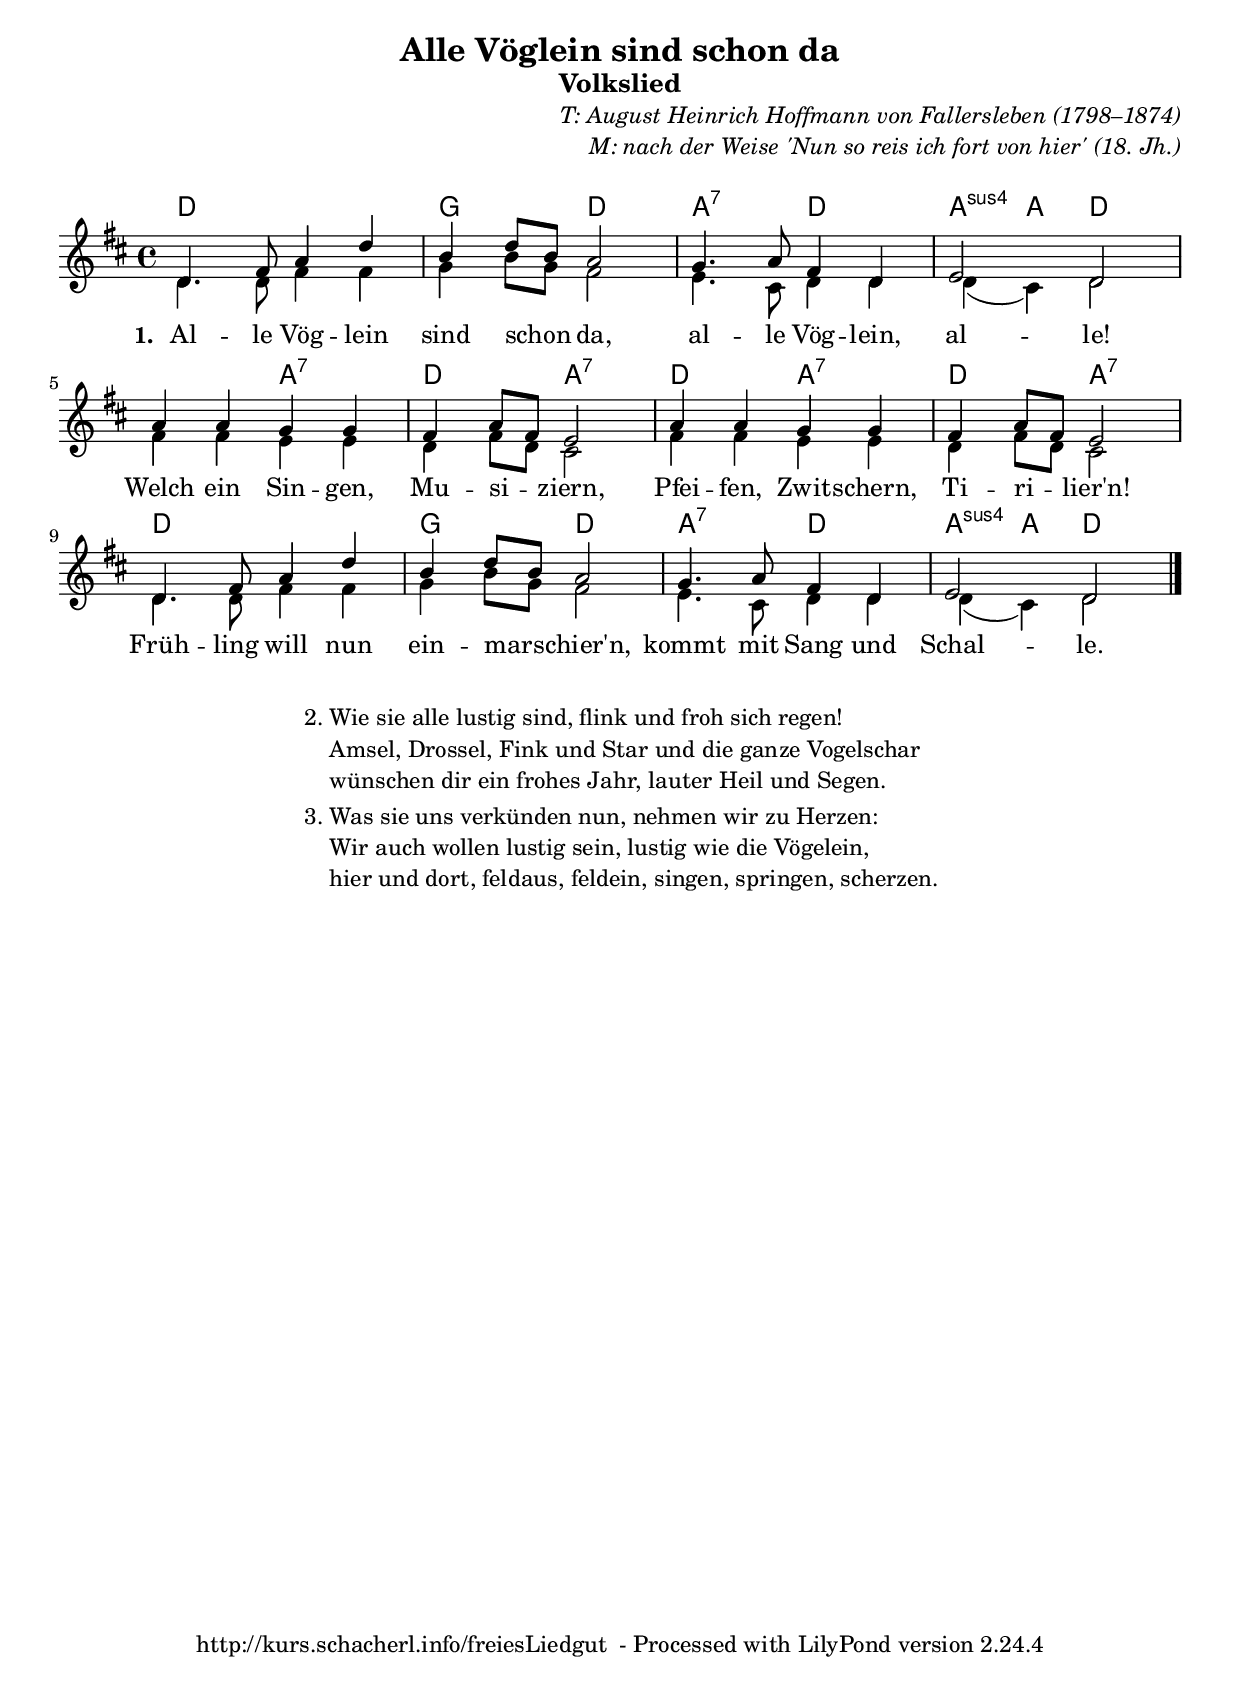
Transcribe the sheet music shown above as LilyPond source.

\version "2.24.1"



akkorde = \chords{ d1 g2 d2 a:7 d a4:sus4 a4 d2
                   s a:7 d a:7 d a:7 d a:7
                   d1 g2 d2 a:7 d a4:sus4 a4 d2
}

firstVoice =     \relative c' {
      \voiceOne
      \key d \major
      \time 4/4
      %\autoBeamOff
      d4. fis8 a4 d4 | b4 d8 b8 a2 | g4. a8 fis4 d4 | e2 d2 | \break
      a'4 a g g | fis a8 fis e2 | a4 a g g | fis a8 fis e2 | \break
      d4. fis8 a4 d4 | b4 d8 b8 a2 | g4. a8 fis4 d4 | e2 d2 \bar "|."
}

secondVoice =     \relative c' {
      \voiceTwo
      \key d \major
      \time 4/4
      d4. d8 fis4 fis4 | g4 b8 g8 fis2|e4. cis8 d4 d4 | d4( cis4) d2 |
      fis4 fis e e | d fis8 d cis2 |fis4 fis e e | d fis8 d cis2 |
      d4. d8 fis4 fis4 | g4 b8 g8 fis2|e4. cis8 d4 d4 | d4( cis4) d2 |
}

fusszeile = \markup{
  \with-url #"http://kurs.schacherl.info/freiesLiedgut" {
    http://kurs.schacherl.info/freiesLiedgut
  }
  \with-url #"https://lilypond.org/"{" - Processed with LilyPond version"  #(lilypond-version)}
}



\paper {
  indent = 0\mm
  top-margin = 15
  scoreTitleMarkup = \markup{
    \right-column{
      \fill-line {
        \fontsize #3 \bold \fromproperty #'header:title
      }
      \fill-line {
        \fontsize #1 \bold \fromproperty #'header:subtitle
      }
      \line{
        \fromproperty #'header:poet
      }
      \line{
        \fromproperty #'header:composer
      }
    }
  }
  markup-system-spacing.padding = #3
  system-system-spacing =
  #'((basic-distance . 12)
     (minimum-distance . 8)
     (padding . 1)
     (stretchability . 60))
  % defaults: 12, 8, 1, 60
}

\header {
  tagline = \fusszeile
}


\score {

  \header {
    title = "Alle Vöglein sind schon da"
    subtitle = "Volkslied"
    poet = \markup{ \italic "T: August Heinrich Hoffmann von Fallersleben (1798–1874)"}
    composer = \markup{ \italic "M: nach der Weise 'Nun so reis ich fort von hier' (18. Jh.)"}
  }
  
  <<
  \akkorde
  \new Staff <<
    \new Voice = "first"
    \firstVoice
    \addlyrics {
      \set stanza = "1. "
      Al -- le Vög -- lein sind schon _ da, al -- le Vög -- lein, al -- le!
      Welch ein Sin -- gen, Mu -- si -- _ ziern, Pfei -- fen, Zwit -- schern, Ti -- ri -- _ lier'n!
      Früh -- ling will nun ein -- mar -- _ schier'n, kommt mit Sang und Schal -- le.
    }
    \\
    \new Voice = "second"
    \secondVoice

  >>
  >>
\layout { }
}


\score {

  \header {
    title = "Alle Vöglein sind schon da"
    subtitle = "Volkslied"
    poet = \markup{ \italic "T: August Heinrich Hoffmann von Fallersleben (1798–1874)"}
    composer = \markup{ \italic "M: nach der Weise 'Nun so reis ich fort von hier' (18. Jh.)"}
  }
  
  <<
  \new Staff <<
    \new Voice = "first"
    \firstVoice
    \addlyrics {
      \set stanza = "1. "
      Al -- le Vög -- lein sind schon _ da, al -- le Vög -- lein, al -- le!
      Welch ein Sin -- gen, Mu -- si -- _ ziern, Pfei -- fen, Zwit -- schern, Ti -- ri -- _ lier'n!
      Früh -- ling will nun ein -- mar -- _ schier'n, kommt mit Sang und Schal -- le.
    }
    \\
    \new Voice = "second"
    \secondVoice

  >>
  >>
\midi {\tempo 4=100}
}


\markup{
\vspace #2
\hspace #23
  \column{
    \line {
      "2."
      \column{
        "Wie sie alle lustig sind, flink und froh sich regen!"
        "Amsel, Drossel, Fink und Star und die ganze Vogelschar"
        "wünschen dir ein frohes Jahr, lauter Heil und Segen."
      }
    }
    \line{" "}
    %\combine \null \vspace #0.1 % adds vertical spacing between verses
    \line {
      "3."
      \column{
        "Was sie uns verkünden nun, nehmen wir zu Herzen:"
        "Wir auch wollen lustig sein, lustig wie die Vögelein,"
        "hier und dort, feldaus, feldein, singen, springen, scherzen."
      }
    }
  }
}

